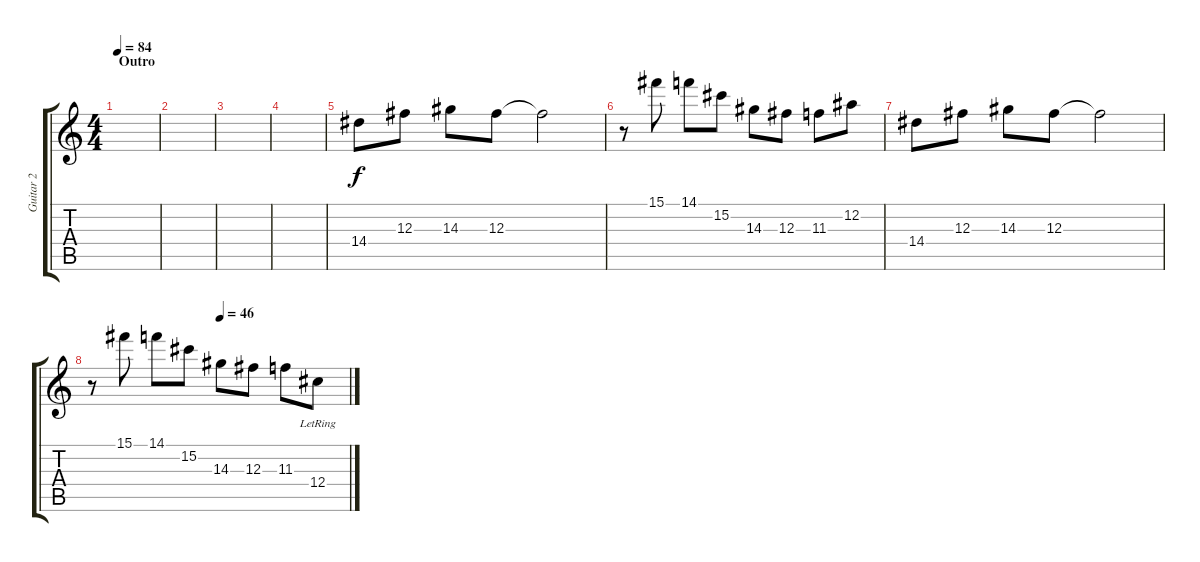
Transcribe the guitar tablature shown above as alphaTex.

\track ("Guitar 2" "Guitar 2") {instrument electricguitarclean}
\staff {score tabs}
\tuning (Eb4 Bb3 Gb3 Db3 Ab2 Eb2) {hide}
\ts (4 4)
\section ("" "Outro")
\tempo 84
\clef g2
\ks c
|
|
|
|
14.4.8{instrument electricguitarclean} 12.3.8 14.3.8 12.3.8 12.3{t}.2 |
r.8 15.1.8 14.1.8 15.2.8 14.3.8 12.3.8 11.3.8 12.2.8 |
14.4.8 12.3.8 14.3.8 12.3.8 12.3{t}.2 |
\tempo (46 0.5)
r.8 15.1.8 14.1.8 15.2.8 14.3.8 12.3.8 11.3.8 12.4{lr}.8
